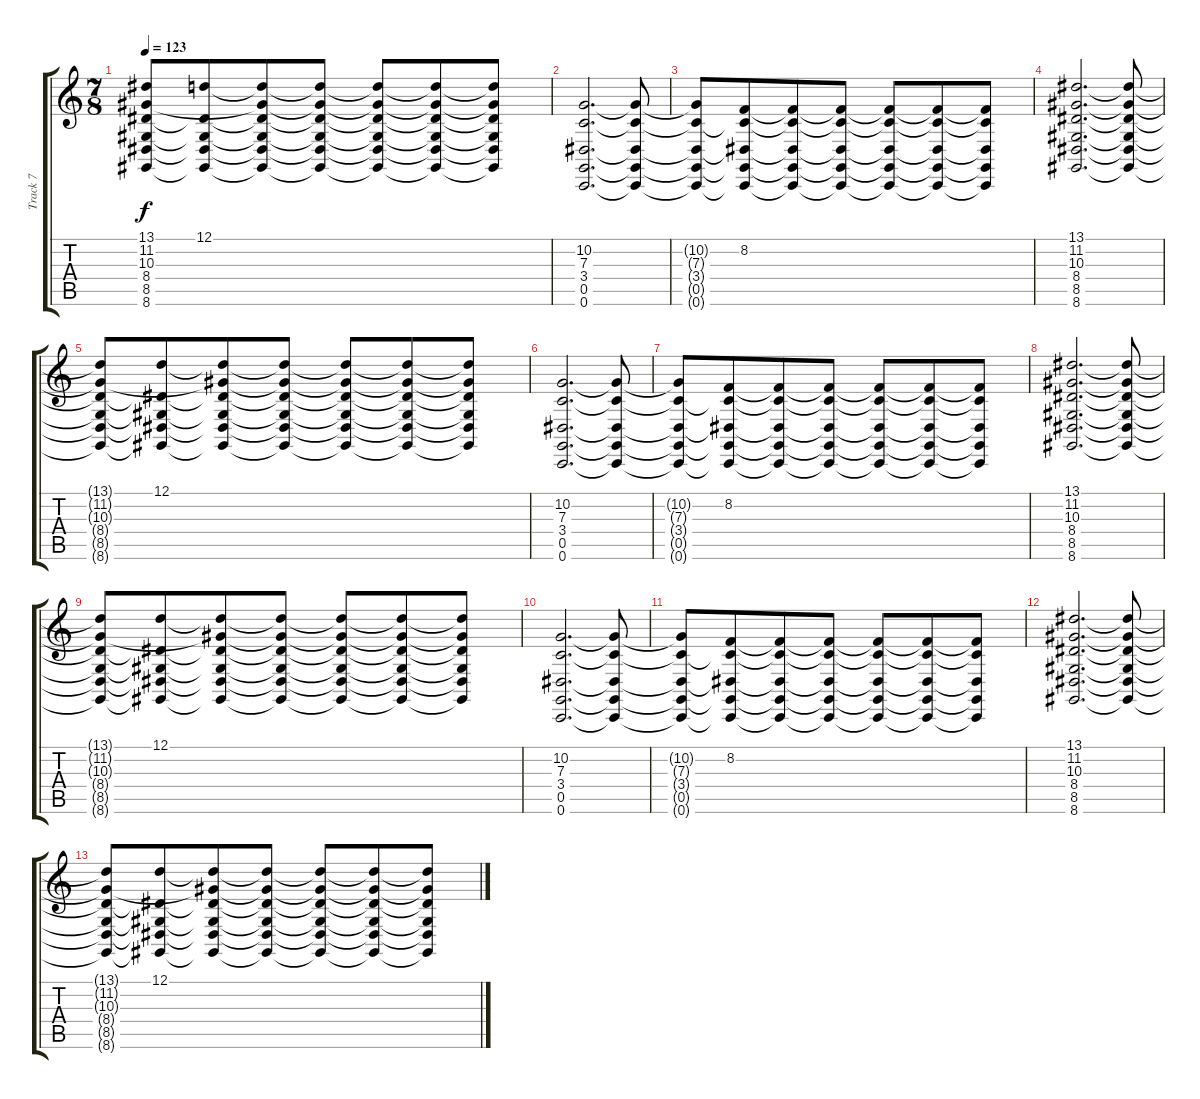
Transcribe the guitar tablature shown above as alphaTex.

\track ("Track 7" "Track 7") {instrument pad2warm}
\staff {score tabs}
\tuning (D4 A3 F3 C3 G2 C2) {hide}
\ts (7 8)
\tempo 123
\clef g2
\ks c
(13.1{t} 11.2{t} 10.3{t} 8.4{t} 8.5{t} 8.6{t}).8{dy f} (12.1 10.3{t} 8.4{t} 8.5{t} 8.6{t}).8 (12.1{t} 11.2{t} 10.3{t} 8.4{t} 8.5{t} 8.6{t}).8 (12.1{t} 11.2{t} 10.3{t} 8.4{t} 8.5{t} 8.6{t}).8 (12.1{t} 11.2{t} 10.3{t} 8.4{t} 8.5{t} 8.6{t}).8 (12.1{t} 11.2{t} 10.3{t} 8.4{t} 8.5{t} 8.6{t}).8 (12.1{t} 11.2{t} 10.3{t} 8.4{t} 8.5{t} 8.6{t}).8 |
(10.2 7.3 3.4 0.5 0.6).2{d} (10.2{t} 7.3{t} 3.4{t} 0.5{t} 0.6{t}).8 |
(10.2{t} 7.3{t} 3.4{t} 0.5{t} 0.6{t}).8 (8.2 7.3{t} 3.4{t} 0.5{t} 0.6{t}).8 (8.2{t} 7.3{t} 3.4{t} 0.5{t} 0.6{t}).8 (8.2{t} 7.3{t} 3.4{t} 0.5{t} 0.6{t}).8 (8.2{t} 7.3{t} 3.4{t} 0.5{t} 0.6{t}).8 (8.2{t} 7.3{t} 3.4{t} 0.5{t} 0.6{t}).8 (8.2{t} 7.3{t} 3.4{t} 0.5{t} 0.6{t}).8 |
(13.1 11.2 10.3 8.4 8.5 8.6).2{d} (13.1{t} 11.2{t} 10.3{t} 8.4{t} 8.5{t} 8.6{t}).8 |
(13.1{t} 11.2{t} 10.3{t} 8.4{t} 8.5{t} 8.6{t}).8 (12.1 10.3{t} 8.4{t} 8.5{t} 8.6{t}).8 (12.1{t} 11.2{t} 10.3{t} 8.4{t} 8.5{t} 8.6{t}).8 (12.1{t} 11.2{t} 10.3{t} 8.4{t} 8.5{t} 8.6{t}).8 (12.1{t} 11.2{t} 10.3{t} 8.4{t} 8.5{t} 8.6{t}).8 (12.1{t} 11.2{t} 10.3{t} 8.4{t} 8.5{t} 8.6{t}).8 (12.1{t} 11.2{t} 10.3{t} 8.4{t} 8.5{t} 8.6{t}).8 |
(10.2 7.3 3.4 0.5 0.6).2{d} (10.2{t} 7.3{t} 3.4{t} 0.5{t} 0.6{t}).8 |
(10.2{t} 7.3{t} 3.4{t} 0.5{t} 0.6{t}).8 (8.2 7.3{t} 3.4{t} 0.5{t} 0.6{t}).8 (8.2{t} 7.3{t} 3.4{t} 0.5{t} 0.6{t}).8 (8.2{t} 7.3{t} 3.4{t} 0.5{t} 0.6{t}).8 (8.2{t} 7.3{t} 3.4{t} 0.5{t} 0.6{t}).8 (8.2{t} 7.3{t} 3.4{t} 0.5{t} 0.6{t}).8 (8.2{t} 7.3{t} 3.4{t} 0.5{t} 0.6{t}).8 |
(13.1 11.2 10.3 8.4 8.5 8.6).2{d} (13.1{t} 11.2{t} 10.3{t} 8.4{t} 8.5{t} 8.6{t}).8 |
(13.1{t} 11.2{t} 10.3{t} 8.4{t} 8.5{t} 8.6{t}).8 (12.1 10.3{t} 8.4{t} 8.5{t} 8.6{t}).8 (12.1{t} 11.2{t} 10.3{t} 8.4{t} 8.5{t} 8.6{t}).8 (12.1{t} 11.2{t} 10.3{t} 8.4{t} 8.5{t} 8.6{t}).8 (12.1{t} 11.2{t} 10.3{t} 8.4{t} 8.5{t} 8.6{t}).8 (12.1{t} 11.2{t} 10.3{t} 8.4{t} 8.5{t} 8.6{t}).8 (12.1{t} 11.2{t} 10.3{t} 8.4{t} 8.5{t} 8.6{t}).8 |
(10.2 7.3 3.4 0.5 0.6).2{d} (10.2{t} 7.3{t} 3.4{t} 0.5{t} 0.6{t}).8 |
(10.2{t} 7.3{t} 3.4{t} 0.5{t} 0.6{t}).8 (8.2 7.3{t} 3.4{t} 0.5{t} 0.6{t}).8 (8.2{t} 7.3{t} 3.4{t} 0.5{t} 0.6{t}).8 (8.2{t} 7.3{t} 3.4{t} 0.5{t} 0.6{t}).8 (8.2{t} 7.3{t} 3.4{t} 0.5{t} 0.6{t}).8 (8.2{t} 7.3{t} 3.4{t} 0.5{t} 0.6{t}).8 (8.2{t} 7.3{t} 3.4{t} 0.5{t} 0.6{t}).8 |
(13.1 11.2 10.3 8.4 8.5 8.6).2{d} (13.1{t} 11.2{t} 10.3{t} 8.4{t} 8.5{t} 8.6{t}).8 |
(13.1{t} 11.2{t} 10.3{t} 8.4{t} 8.5{t} 8.6{t}).8 (12.1 10.3{t} 8.4{t} 8.5{t} 8.6{t}).8 (12.1{t} 11.2{t} 10.3{t} 8.4{t} 8.5{t} 8.6{t}).8 (12.1{t} 11.2{t} 10.3{t} 8.4{t} 8.5{t} 8.6{t}).8 (12.1{t} 11.2{t} 10.3{t} 8.4{t} 8.5{t} 8.6{t}).8 (12.1{t} 11.2{t} 10.3{t} 8.4{t} 8.5{t} 8.6{t}).8 (12.1{t} 11.2{t} 10.3{t} 8.4{t} 8.5{t} 8.6{t}).8
